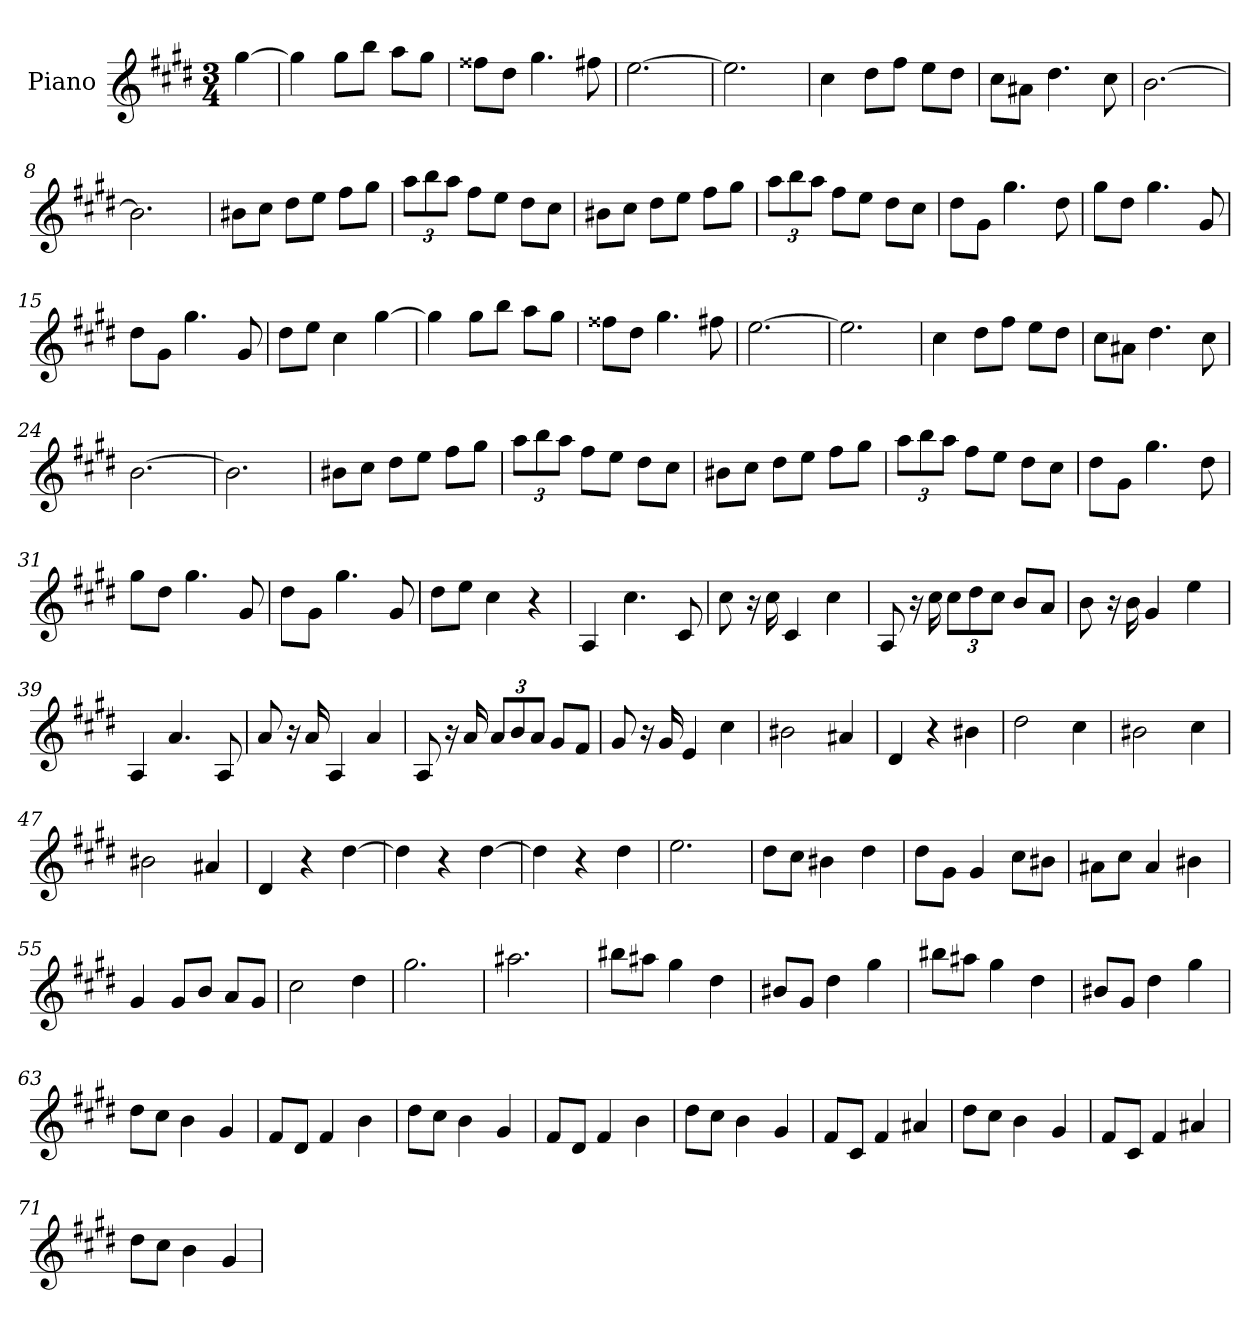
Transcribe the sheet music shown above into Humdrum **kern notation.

**kern
*part1
*staff1
*I"Piano
*I'Pno
*k[f#c#g#d#]
*c#:
*M3/4
=
[4gg#
=1
4gg#]
8gg#L
8bbJ
8aaL
8gg#J
=2
8ff##XL
8dd#J
4.gg#
8ff#X
=3
[2.ee
=4
2.ee]
=5
4cc#
8dd#L
8ff#J
8eeL
8dd#J
=6
8cc#L
8a#XJ
4.dd#
8cc#
=7
[2.b
=8
2.b]
=9
8b#XL
8cc#J
8dd#L
8eeJ
8ff#L
8gg#J
=10
12aaL
12bb
12aaJ
8ff#L
8eeJ
8dd#L
8cc#J
=11
8b#XL
8cc#J
8dd#L
8eeJ
8ff#L
8gg#J
=12
12aaL
12bb
12aaJ
8ff#L
8eeJ
8dd#L
8cc#J
=13
8dd#L
8g#J
4.gg#
8dd#
=14
8gg#L
8dd#J
4.gg#
8g#
=15
8dd#L
8g#J
4.gg#
8g#
=16
8dd#L
8eeJ
4cc#
[4gg#
=18
4gg#]
8gg#L
8bbJ
8aaL
8gg#J
=19
8ff##XL
8dd#J
4.gg#
8ff#X
=20
[2.ee
=21
2.ee]
=22
4cc#
8dd#L
8ff#J
8eeL
8dd#J
=23
8cc#L
8a#XJ
4.dd#
8cc#
=24
[2.b
=25
2.b]
=26
8b#XL
8cc#J
8dd#L
8eeJ
8ff#L
8gg#J
=27
12aaL
12bb
12aaJ
8ff#L
8eeJ
8dd#L
8cc#J
=28
8b#XL
8cc#J
8dd#L
8eeJ
8ff#L
8gg#J
=29
12aaL
12bb
12aaJ
8ff#L
8eeJ
8dd#L
8cc#J
=30
8dd#L
8g#J
4.gg#
8dd#
=31
8gg#L
8dd#J
4.gg#
8g#
=32
8dd#L
8g#J
4.gg#
8g#
=33
8dd#L
8eeJ
4cc#
4r
=35
4A
4.cc#
8c#
=36
8cc#
16r
16cc#
4c#
4cc#
=37
8A
16r
16cc#
12cc#L
12dd#
12cc#J
8bL
8aJ
=38
8b
16r
16b
4g#
4ee
=39
4A
4.a
8A
=40
8a
16r
16a
4A
4a
=41
8A
16r
16a
12aL
12b
12aJ
8g#L
8f#J
=42
8g#
16r
16g#
4e
4cc#
=43
2b#X
4a#X
=44
4d#
4r
4b#X
=45
2dd#
4cc#
=46
2b#X
4cc#
=47
2b#X
4a#X
=48
4d#
4r
[4dd#
=49
4dd#]
4r
[4dd#
=50
4dd#]
4r
4dd#
=51
2.ee
=52
8dd#L
8cc#J
4b#X
4dd#
=53
8dd#L
8g#J
4g#
8cc#L
8b#XJ
=54
8a#XL
8cc#J
4a#
4b#X
=55
4g#
8g#L
8bJ
8aL
8g#J
=56
2cc#
4dd#
=57
2.gg#
=58
2.aa#X
=59
8bb#XL
8aa#XJ
4gg#
4dd#
=60
8b#XL
8g#J
4dd#
4gg#
=61
8bb#XL
8aa#XJ
4gg#
4dd#
=62
8b#XL
8g#J
4dd#
4gg#
=63
8dd#L
8cc#J
4b
4g#
=64
8f#L
8d#J
4f#
4b
=65
8dd#L
8cc#J
4b
4g#
=66
8f#L
8d#J
4f#
4b
=67
8dd#L
8cc#J
4b
4g#
=68
8f#L
8c#J
4f#
4a#X
=69
8dd#L
8cc#J
4b
4g#
=70
8f#L
8c#J
4f#
4a#X
=71
8dd#L
8cc#J
4b
4g#
=
*-
